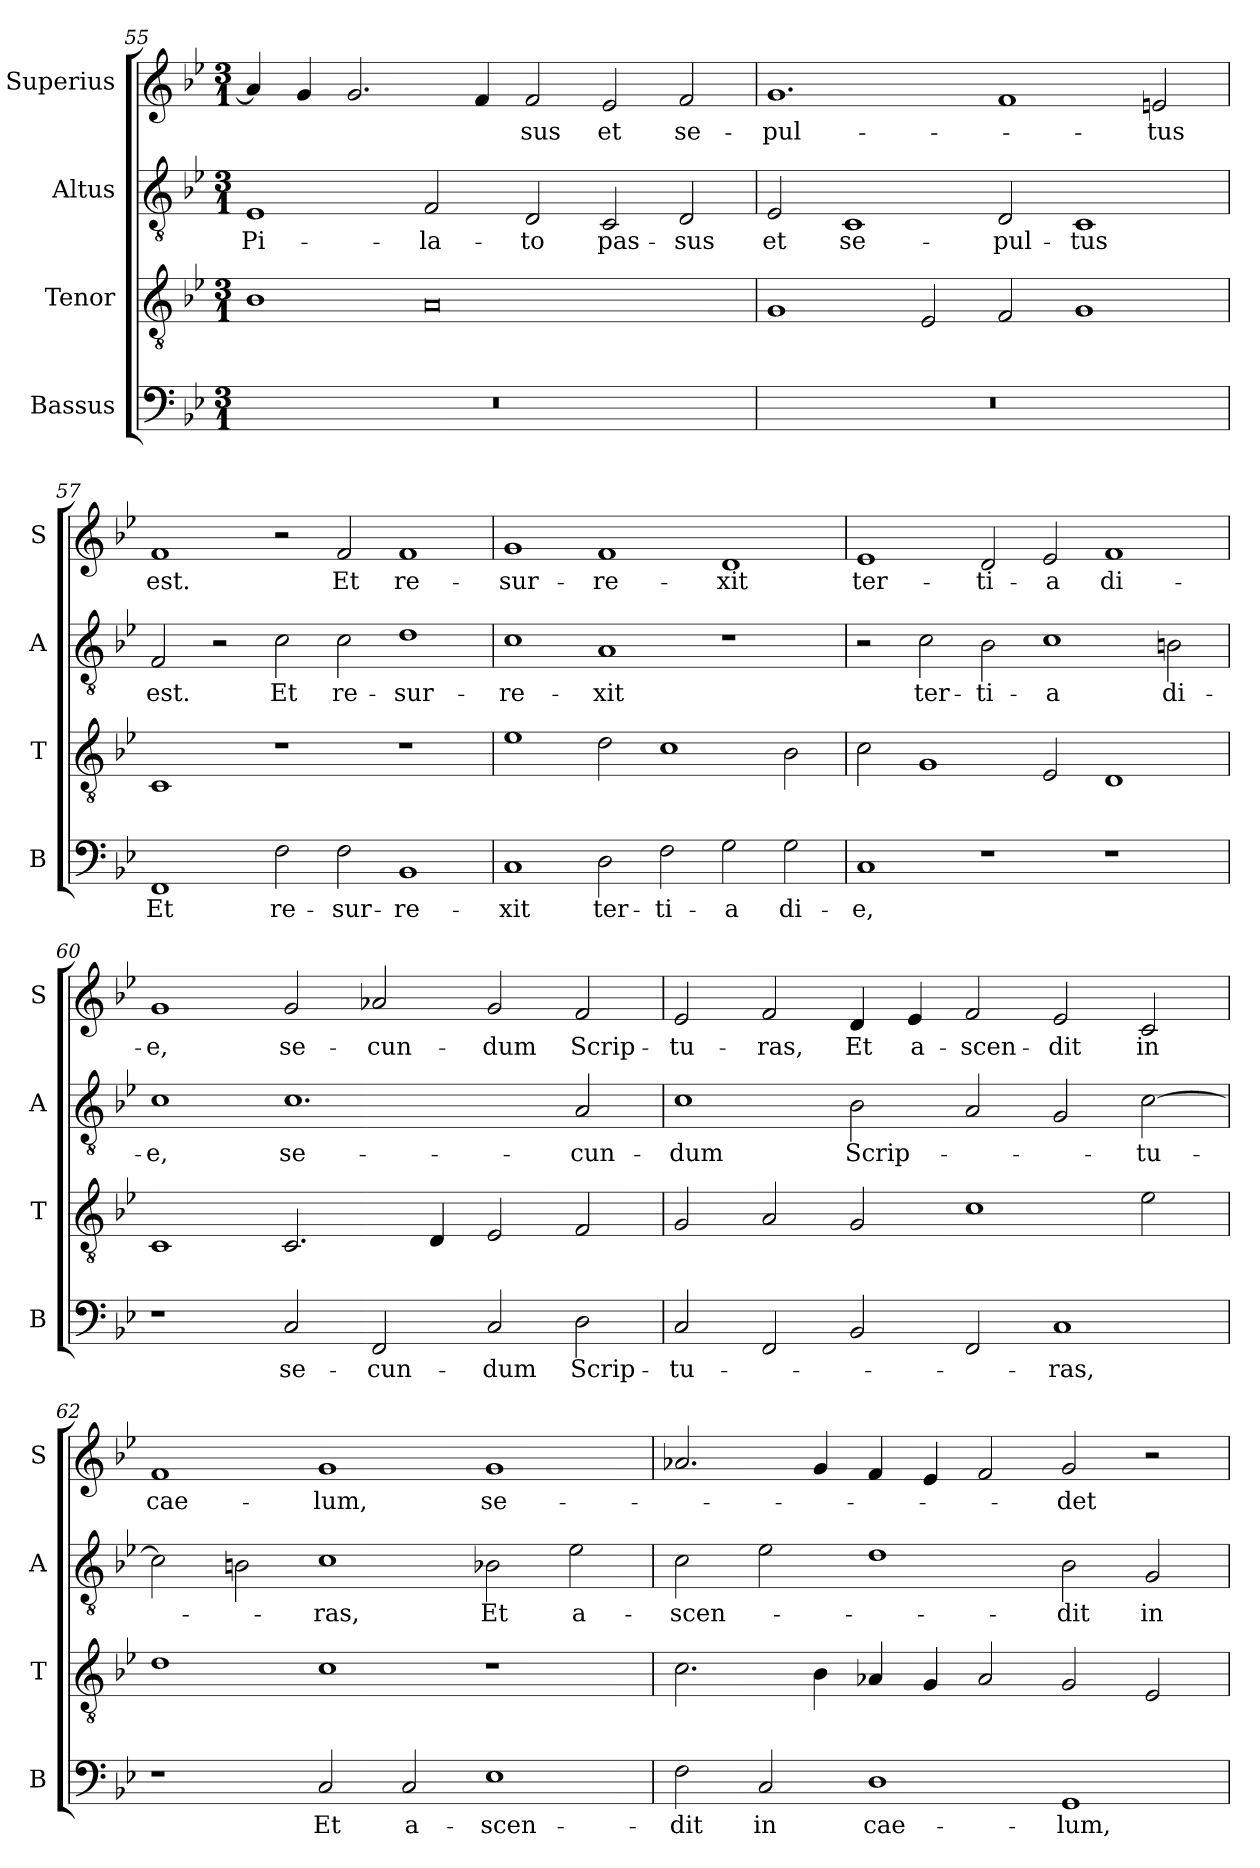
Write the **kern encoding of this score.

**kern	**text	**kern	**kern	**text	**kern	**text
*part4	*part4	*part3	*part2	*part2	*part1	*part1
*staff4	*staff4	*staff3	*staff2	*staff2	*staff1	*staff1
*I"Bassus	*	*I"Tenor	*I"Altus	*	*I"Superius	*
*I'B	*	*I'T	*I'A	*	*I'S	*
*clefF4	*	*clefGv2	*clefGv2	*	*clefG2	*
*k[b-e-]	*	*k[b-e-]	*k[b-e-]	*	*k[b-e-]	*
*M3/1	*	*M3/1	*M3/1	*	*M3/1	*
=55	=55	=55	=55	=55	=55	=55
0.r	.	1B-	1E-	Pi-	4a/]	.
.	.	.	.	.	4g/	.
.	.	.	.	.	2.g/	.
.	.	0A	2F/	-la-	.	.
.	.	.	.	.	4f/	.
.	.	.	2D/	-to	2f/	-sus
.	.	.	2C/	pas-	2e-/	et
.	.	.	2D/	-sus	2f/	se-
=56	=56	=56	=56	=56	=56	=56
0.r	.	1G	2E-/	et	1.g	-pul-
.	.	.	1C	se-	.	.
.	.	2E-/	.	.	.	.
.	.	2F/	2D/	-pul-	1f	.
.	.	1G	1C	-tus	.	.
.	.	.	.	.	2en/	-tus
=57	=57	=57	=57	=57	=57	=57
1FF	Et	1C	2F/	est.	1f	est.
.	.	.	2r	.	.	.
2F\	re-	1r	2c\	Et	2r	.
2F\	-sur-	.	2c\	re-	2f/	Et
1BB-	-re-	1r	1d	-sur-	1f	re-
=58	=58	=58	=58	=58	=58	=58
1C	-xit	1e-	1c	-re-	1g	-sur-
2D\	ter-	2d\	1A	-xit	1f	-re-
2F\	-ti-	1c	.	.	.	.
2G\	-a	.	1r	.	1d	-xit
2G\	di-	2B-\	.	.	.	.
=59	=59	=59	=59	=59	=59	=59
1C	-e,	2c\	2r	.	1e-	ter-
.	.	1G	2c\	ter-	.	.
1r	.	.	2B-\	-ti-	2d/	-ti-
.	.	2E-/	1c	-a	2e-/	-a
1r	.	1D	.	.	1f	di-
.	.	.	2Bn\	di-	.	.
=60	=60	=60	=60	=60	=60	=60
1r	.	1C	1c	-e,	1g	-e,
2C/	se-	2.C/	1.c	se-	2g/	se-
2FF/	-cun-	.	.	.	2a-X/	-cun-
.	.	4D/	.	.	.	.
2C/	-dum	2E-/	.	.	2g/	-dum
2D\	Scrip-	2F/	2A/	-cun-	2f/	Scrip-
=61	=61	=61	=61	=61	=61	=61
2C/	-tu-	2G/	1c	-dum	2e-/	-tu-
2FF/	.	2A/	.	.	2f/	-ras,
2BB-/	.	2G/	2B-\	Scrip-	4d/	Et
.	.	.	.	.	4e-/	a-
2FF/	.	1c	2A/	.	2f/	-scen-
1C	-ras,	.	2G/	.	2e-/	-dit
.	.	2e-\	[2c\	-tu-	2c/	in
=62	=62	=62	=62	=62	=62	=62
1r	.	1d	2c\]	.	1f	cae-
.	.	.	2Bn\	.	.	.
2C/	Et	1c	1c	-ras,	1g	-lum,
2C/	a-	.	.	.	.	.
1E-	-scen-	1r	2B-X\	Et	1g	se-
.	.	.	2e-\	a-	.	.
=63	=63	=63	=63	=63	=63	=63
2F\	-dit	2.c\	2c\	-scen-	2.a-X/	.
2C/	in	.	2e-\	.	.	.
.	.	4B-\	.	.	4g/	.
1D	cae-	4A-X/	1d	.	4f/	.
.	.	4G/	.	.	4e-/	.
.	.	2A-/	.	.	2f/	.
1GG	-lum,	2G/	2B-\	-dit	2g/	-det
.	.	2E-/	2G/	in	2r	.
=	=	=	=	=	=	=
*-	*-	*-	*-	*-	*-	*-
